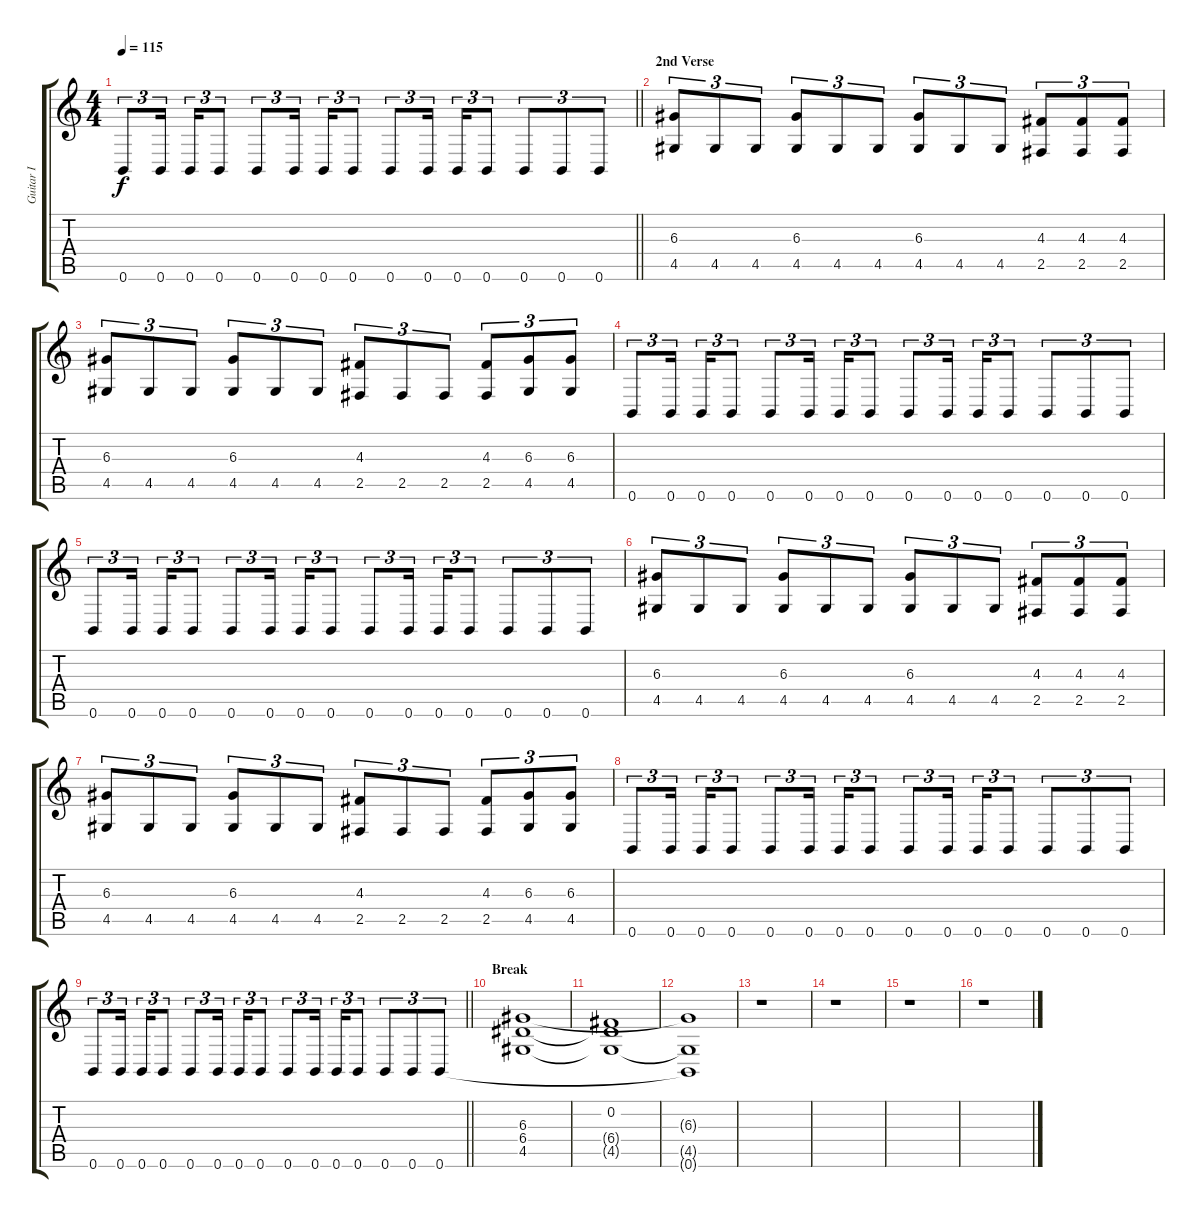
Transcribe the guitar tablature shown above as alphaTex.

\track ("Guitar I" "Guitar I") {instrument distortionguitar}
\staff {score tabs}
\tuning (B3 Gb3 D3 A2 E2 B1) {hide}
\ts (4 4)
\tempo 115
\clef g2
\barLineRight lightlight
\ks c
0.6.8{tu (3 2) dy f} 0.6.16{tu (3 2) beam splitsecondary} 0.6.16{tu (3 2)} 0.6.8{tu (3 2)} 0.6.8{tu (3 2)} 0.6.16{tu (3 2) beam splitsecondary} 0.6.16{tu (3 2)} 0.6.8{tu (3 2)} 0.6.8{tu (3 2)} 0.6.16{tu (3 2) beam splitsecondary} 0.6.16{tu (3 2)} 0.6.8{tu (3 2)} 0.6.8{tu (3 2)} 0.6.8{tu (3 2)} 0.6.8{tu (3 2)} |
\section ("" "2nd Verse")
(6.3 4.5).8{tu (3 2)} 4.5.8{tu (3 2)} 4.5.8{tu (3 2)} (6.3 4.5).8{tu (3 2)} 4.5.8{tu (3 2)} 4.5.8{tu (3 2)} (6.3 4.5).8{tu (3 2)} 4.5.8{tu (3 2)} 4.5.8{tu (3 2)} (4.3 2.5).8{tu (3 2)} (4.3 2.5).8{tu (3 2)} (4.3 2.5).8{tu (3 2)} |
(6.3 4.5).8{tu (3 2)} 4.5.8{tu (3 2)} 4.5.8{tu (3 2)} (6.3 4.5).8{tu (3 2)} 4.5.8{tu (3 2)} 4.5.8{tu (3 2)} (4.3 2.5).8{tu (3 2)} 2.5.8{tu (3 2)} 2.5.8{tu (3 2)} (4.3 2.5).8{tu (3 2)} (6.3 4.5).8{tu (3 2)} (6.3 4.5).8{tu (3 2)} |
0.6.8{tu (3 2)} 0.6.16{tu (3 2) beam splitsecondary} 0.6.16{tu (3 2)} 0.6.8{tu (3 2)} 0.6.8{tu (3 2)} 0.6.16{tu (3 2) beam splitsecondary} 0.6.16{tu (3 2)} 0.6.8{tu (3 2)} 0.6.8{tu (3 2)} 0.6.16{tu (3 2) beam splitsecondary} 0.6.16{tu (3 2)} 0.6.8{tu (3 2)} 0.6.8{tu (3 2)} 0.6.8{tu (3 2)} 0.6.8{tu (3 2)} |
0.6.8{tu (3 2)} 0.6.16{tu (3 2) beam splitsecondary} 0.6.16{tu (3 2)} 0.6.8{tu (3 2)} 0.6.8{tu (3 2)} 0.6.16{tu (3 2) beam splitsecondary} 0.6.16{tu (3 2)} 0.6.8{tu (3 2)} 0.6.8{tu (3 2)} 0.6.16{tu (3 2) beam splitsecondary} 0.6.16{tu (3 2)} 0.6.8{tu (3 2)} 0.6.8{tu (3 2)} 0.6.8{tu (3 2)} 0.6.8{tu (3 2)} |
(6.3 4.5).8{tu (3 2)} 4.5.8{tu (3 2)} 4.5.8{tu (3 2)} (6.3 4.5).8{tu (3 2)} 4.5.8{tu (3 2)} 4.5.8{tu (3 2)} (6.3 4.5).8{tu (3 2)} 4.5.8{tu (3 2)} 4.5.8{tu (3 2)} (4.3 2.5).8{tu (3 2)} (4.3 2.5).8{tu (3 2)} (4.3 2.5).8{tu (3 2)} |
(6.3 4.5).8{tu (3 2)} 4.5.8{tu (3 2)} 4.5.8{tu (3 2)} (6.3 4.5).8{tu (3 2)} 4.5.8{tu (3 2)} 4.5.8{tu (3 2)} (4.3 2.5).8{tu (3 2)} 2.5.8{tu (3 2)} 2.5.8{tu (3 2)} (4.3 2.5).8{tu (3 2)} (6.3 4.5).8{tu (3 2)} (6.3 4.5).8{tu (3 2)} |
0.6.8{tu (3 2)} 0.6.16{tu (3 2) beam splitsecondary} 0.6.16{tu (3 2)} 0.6.8{tu (3 2)} 0.6.8{tu (3 2)} 0.6.16{tu (3 2) beam splitsecondary} 0.6.16{tu (3 2)} 0.6.8{tu (3 2)} 0.6.8{tu (3 2)} 0.6.16{tu (3 2) beam splitsecondary} 0.6.16{tu (3 2)} 0.6.8{tu (3 2)} 0.6.8{tu (3 2)} 0.6.8{tu (3 2)} 0.6.8{tu (3 2)} |
\barLineRight lightlight
0.6.8{tu (3 2)} 0.6.16{tu (3 2) beam splitsecondary} 0.6.16{tu (3 2)} 0.6.8{tu (3 2)} 0.6.8{tu (3 2)} 0.6.16{tu (3 2) beam splitsecondary} 0.6.16{tu (3 2)} 0.6.8{tu (3 2)} 0.6.8{tu (3 2)} 0.6.16{tu (3 2) beam splitsecondary} 0.6.16{tu (3 2)} 0.6.8{tu (3 2)} 0.6.8{tu (3 2)} 0.6.8{tu (3 2)} 0.6.8{tu (3 2)} |
\section ("" "Break")
(6.3 6.4 4.5).1 |
(0.2 6.4{t} 4.5{t}).1{volume 0} |
(6.3{t} 4.5{t} 0.6{t}).1 |
r.1 |
r.1 |
r.1 |
r.1
